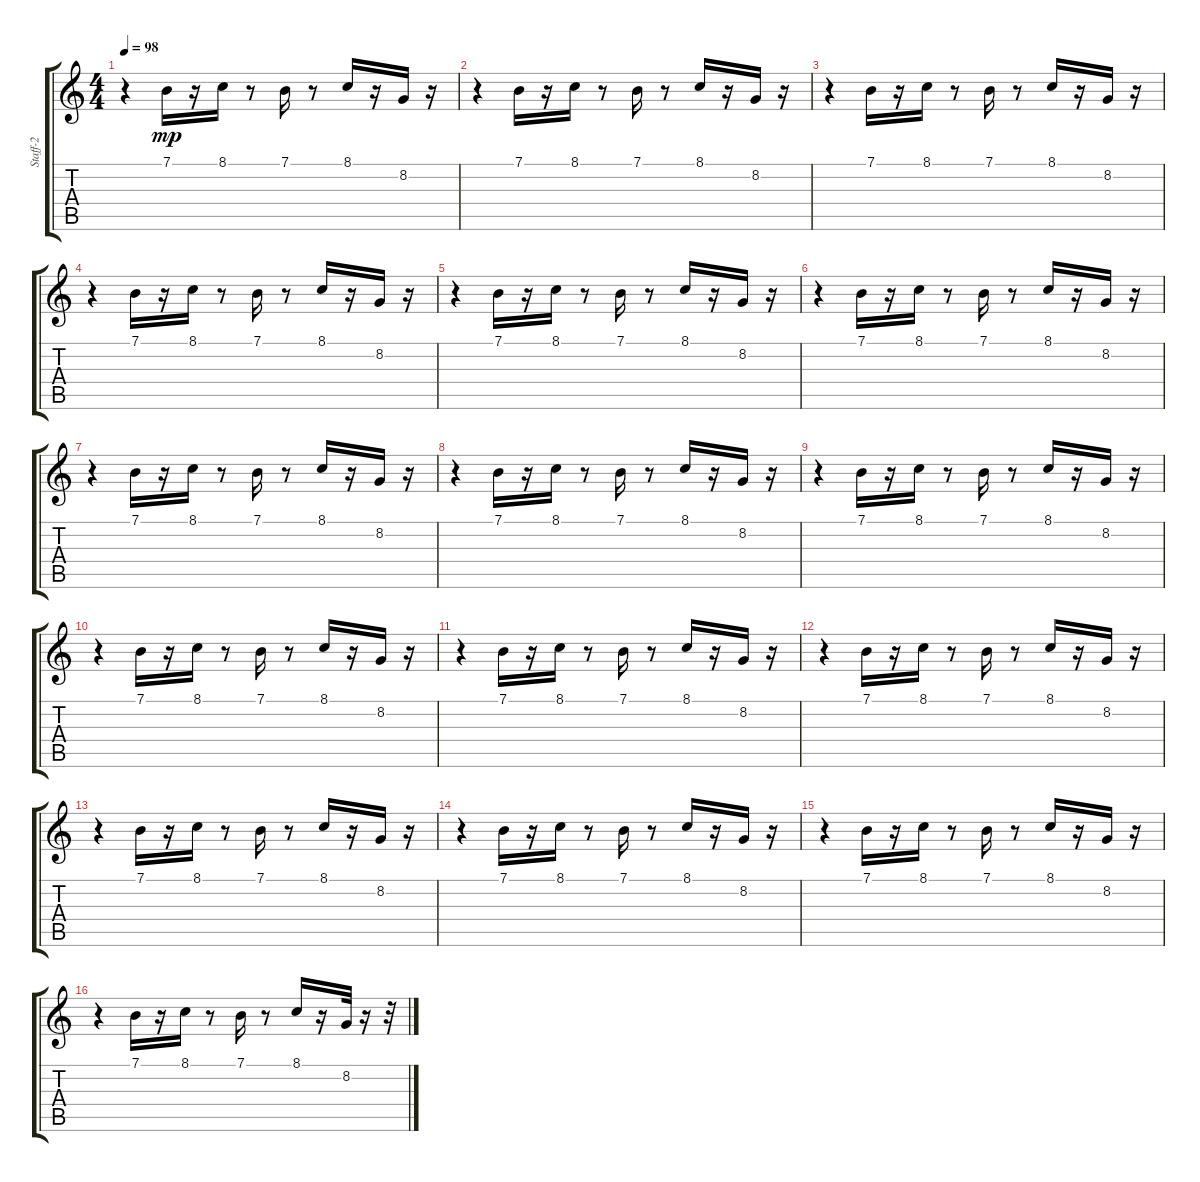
\track ("Staff-2" "Staff-2") {instrument electricpiano1}
\staff {score tabs}
\tuning (E4 B3 G3 D3 A2 E2) {hide}
\ts (4 4)
\tempo 98
\clef g2
\ks c
r.4{dy mp} 7.1.16 r.16 8.1.16 r.8 7.1.16 r.8 8.1.16 r.16 8.2.16 r.16 |
r.4 7.1.16 r.16 8.1.16 r.8 7.1.16 r.8 8.1.16 r.16 8.2.16 r.16 |
r.4 7.1.16 r.16 8.1.16 r.8 7.1.16 r.8 8.1.16 r.16 8.2.16 r.16 |
r.4 7.1.16 r.16 8.1.16 r.8 7.1.16 r.8 8.1.16 r.16 8.2.16 r.16 |
r.4 7.1.16 r.16 8.1.16 r.8 7.1.16 r.8 8.1.16 r.16 8.2.16 r.16 |
r.4 7.1.16 r.16 8.1.16 r.8 7.1.16 r.8 8.1.16 r.16 8.2.16 r.16 |
r.4 7.1.16 r.16 8.1.16 r.8 7.1.16 r.8 8.1.16 r.16 8.2.16 r.16 |
r.4 7.1.16 r.16 8.1.16 r.8 7.1.16 r.8 8.1.16 r.16 8.2.16 r.16 |
r.4 7.1.16 r.16 8.1.16 r.8 7.1.16 r.8 8.1.16 r.16 8.2.16 r.16 |
r.4 7.1.16 r.16 8.1.16 r.8 7.1.16 r.8 8.1.16 r.16 8.2.16 r.16 |
r.4 7.1.16 r.16 8.1.16 r.8 7.1.16 r.8 8.1.16 r.16 8.2.16 r.16 |
r.4 7.1.16 r.16 8.1.16 r.8 7.1.16 r.8 8.1.16 r.16 8.2.16 r.16 |
r.4 7.1.16 r.16 8.1.16 r.8 7.1.16 r.8 8.1.16 r.16 8.2.16 r.16 |
r.4 7.1.16 r.16 8.1.16 r.8 7.1.16 r.8 8.1.16 r.16 8.2.16 r.16 |
r.4 7.1.16 r.16 8.1.16 r.8 7.1.16 r.8 8.1.16 r.16 8.2.16 r.16 |
r.4 7.1.16 r.16 8.1.16 r.8 7.1.16 r.8 8.1.16 r.16 8.2.32 r.16 r.32
